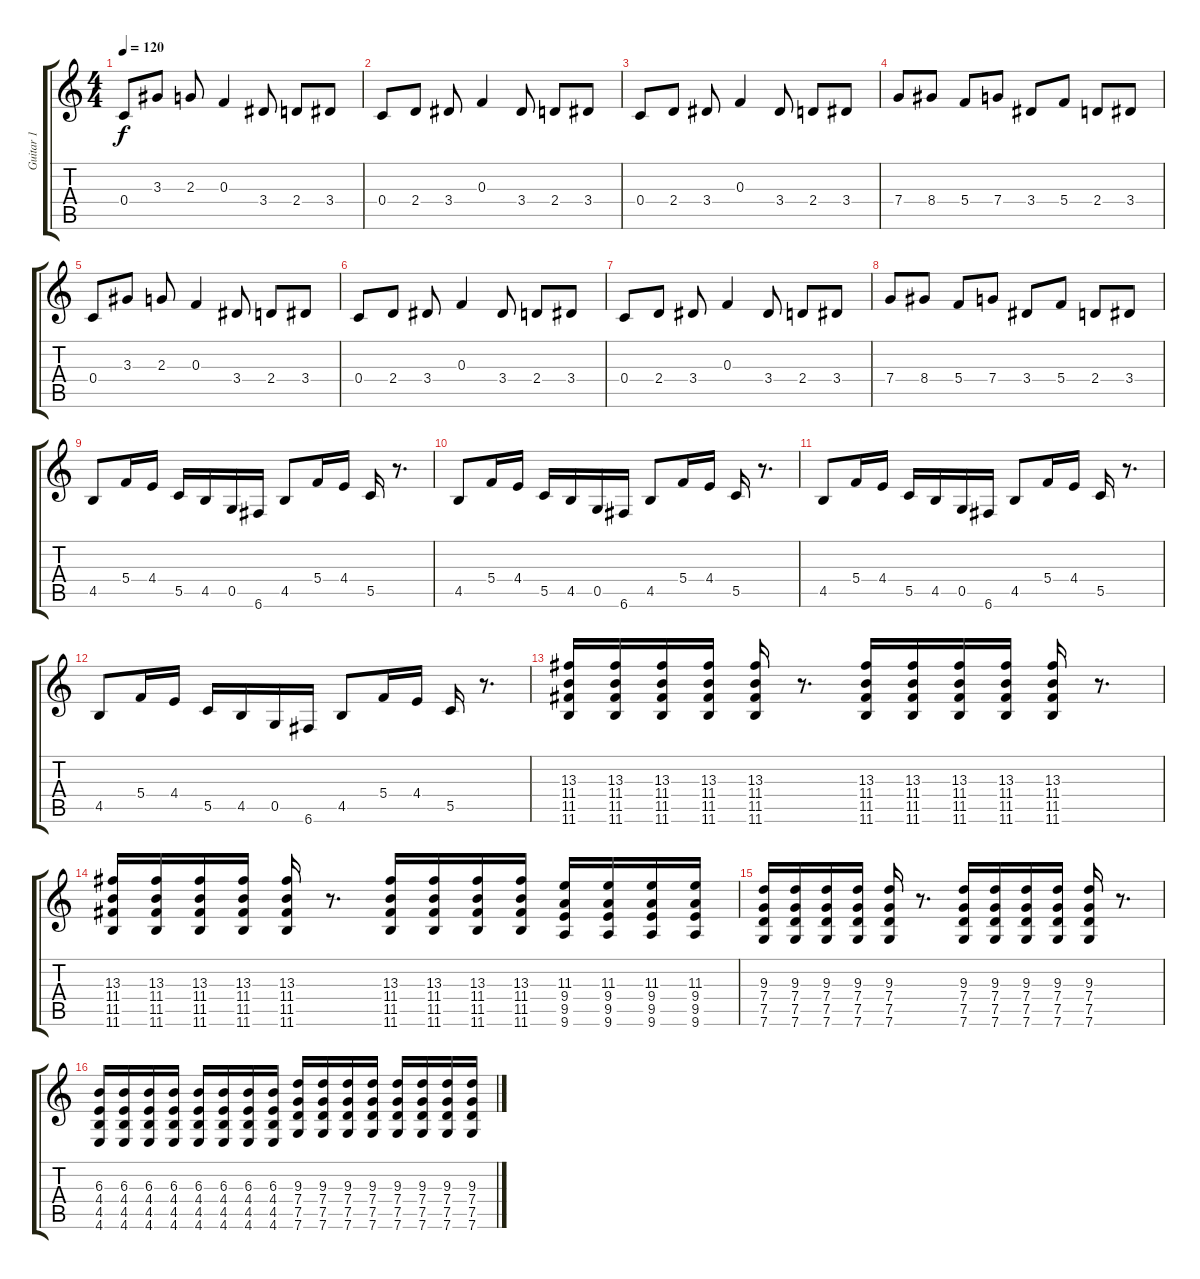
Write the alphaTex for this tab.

\track ("Guitar 1" "Guitar 1") {instrument distortionguitar}
\staff {score tabs}
\tuning (D4 A3 F3 C3 G2 C2) {hide}
\ts (4 4)
\tempo 120
\clef g2
\ks c
0.4.8{dy f} 3.3.8 2.3.8 0.3.4 3.4.8 2.4.8 3.4.8 |
0.4.8 2.4.8 3.4.8 0.3.4 3.4.8 2.4.8 3.4.8 |
0.4.8 2.4.8 3.4.8 0.3.4 3.4.8 2.4.8 3.4.8 |
7.4.8 8.4.8 5.4.8 7.4.8 3.4.8 5.4.8 2.4.8 3.4.8 |
0.4.8 3.3.8 2.3.8 0.3.4 3.4.8 2.4.8 3.4.8 |
0.4.8 2.4.8 3.4.8 0.3.4 3.4.8 2.4.8 3.4.8 |
0.4.8 2.4.8 3.4.8 0.3.4 3.4.8 2.4.8 3.4.8 |
7.4.8 8.4.8 5.4.8 7.4.8 3.4.8 5.4.8 2.4.8 3.4.8 |
4.5.8{balance 8} 5.4.16 4.4.16 5.5.16 4.5.16 0.5.16 6.6.16 4.5.8 5.4.16 4.4.16 5.5.16 r.8{d} |
4.5.8 5.4.16 4.4.16 5.5.16 4.5.16 0.5.16 6.6.16 4.5.8 5.4.16 4.4.16 5.5.16 r.8{d} |
4.5.8 5.4.16 4.4.16 5.5.16 4.5.16 0.5.16 6.6.16 4.5.8 5.4.16 4.4.16 5.5.16 r.8{d} |
4.5.8 5.4.16 4.4.16 5.5.16 4.5.16 0.5.16 6.6.16 4.5.8 5.4.16 4.4.16 5.5.16 r.8{d} |
(13.3 11.4 11.5 11.6).16{instrument distortionguitar} (13.3 11.4 11.5 11.6).16 (13.3 11.4 11.5 11.6).16 (13.3 11.4 11.5 11.6).16 (13.3 11.4 11.5 11.6).16 r.8{d} (13.3 11.4 11.5 11.6).16 (13.3 11.4 11.5 11.6).16 (13.3 11.4 11.5 11.6).16 (13.3 11.4 11.5 11.6).16 (13.3 11.4 11.5 11.6).16 r.8{d} |
(13.3 11.4 11.5 11.6).16 (13.3 11.4 11.5 11.6).16 (13.3 11.4 11.5 11.6).16 (13.3 11.4 11.5 11.6).16 (13.3 11.4 11.5 11.6).16 r.8{d} (13.3 11.4 11.5 11.6).16 (13.3 11.4 11.5 11.6).16 (13.3 11.4 11.5 11.6).16 (13.3 11.4 11.5 11.6).16 (11.3 9.4 9.5 9.6).16 (11.3 9.4 9.5 9.6).16 (11.3 9.4 9.5 9.6).16 (11.3 9.4 9.5 9.6).16 |
(9.3 7.4 7.5 7.6).16 (9.3 7.4 7.5 7.6).16 (9.3 7.4 7.5 7.6).16 (9.3 7.4 7.5 7.6).16 (9.3 7.4 7.5 7.6).16 r.8{d} (9.3 7.4 7.5 7.6).16 (9.3 7.4 7.5 7.6).16 (9.3 7.4 7.5 7.6).16 (9.3 7.4 7.5 7.6).16 (9.3 7.4 7.5 7.6).16 r.8{d} |
(6.3 4.4 4.5 4.6).16 (6.3 4.4 4.5 4.6).16 (6.3 4.4 4.5 4.6).16 (6.3 4.4 4.5 4.6).16 (6.3 4.4 4.5 4.6).16 (6.3 4.4 4.5 4.6).16 (6.3 4.4 4.5 4.6).16 (6.3 4.4 4.5 4.6).16 (9.3 7.4 7.5 7.6).16 (9.3 7.4 7.5 7.6).16 (9.3 7.4 7.5 7.6).16 (9.3 7.4 7.5 7.6).16 (9.3 7.4 7.5 7.6).16 (9.3 7.4 7.5 7.6).16 (9.3 7.4 7.5 7.6).16 (9.3 7.4 7.5 7.6).16
